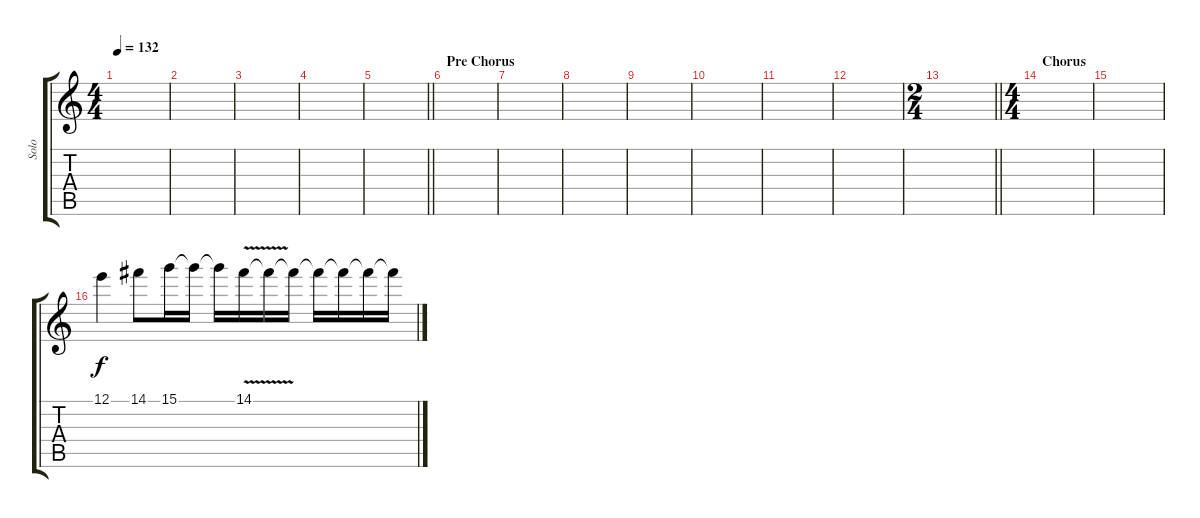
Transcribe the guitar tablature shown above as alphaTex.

\track ("Solo" "Solo") {instrument distortionguitar}
\staff {score tabs}
\tuning (E4 B3 G3 D3 A2 E2) {hide}
\ts (4 4)
\tempo 132
\clef g2
\ks c
|
|
|
|
\barLineRight lightlight
|
\section ("" "Pre Chorus")
|
|
|
|
|
|
|
\ts (2 4)
\barLineRight lightlight
|
\ts (4 4)
\section ("" "Chorus")
|
|
12.1.4{instrument distortionguitar} 14.1.8 15.1.16 15.1{t}.16 15.1{t}.16 14.1{v}.16 14.1{t}.16 14.1{t}.16 14.1{t}.16 14.1{t}.16 14.1{t}.16 14.1{t}.16
